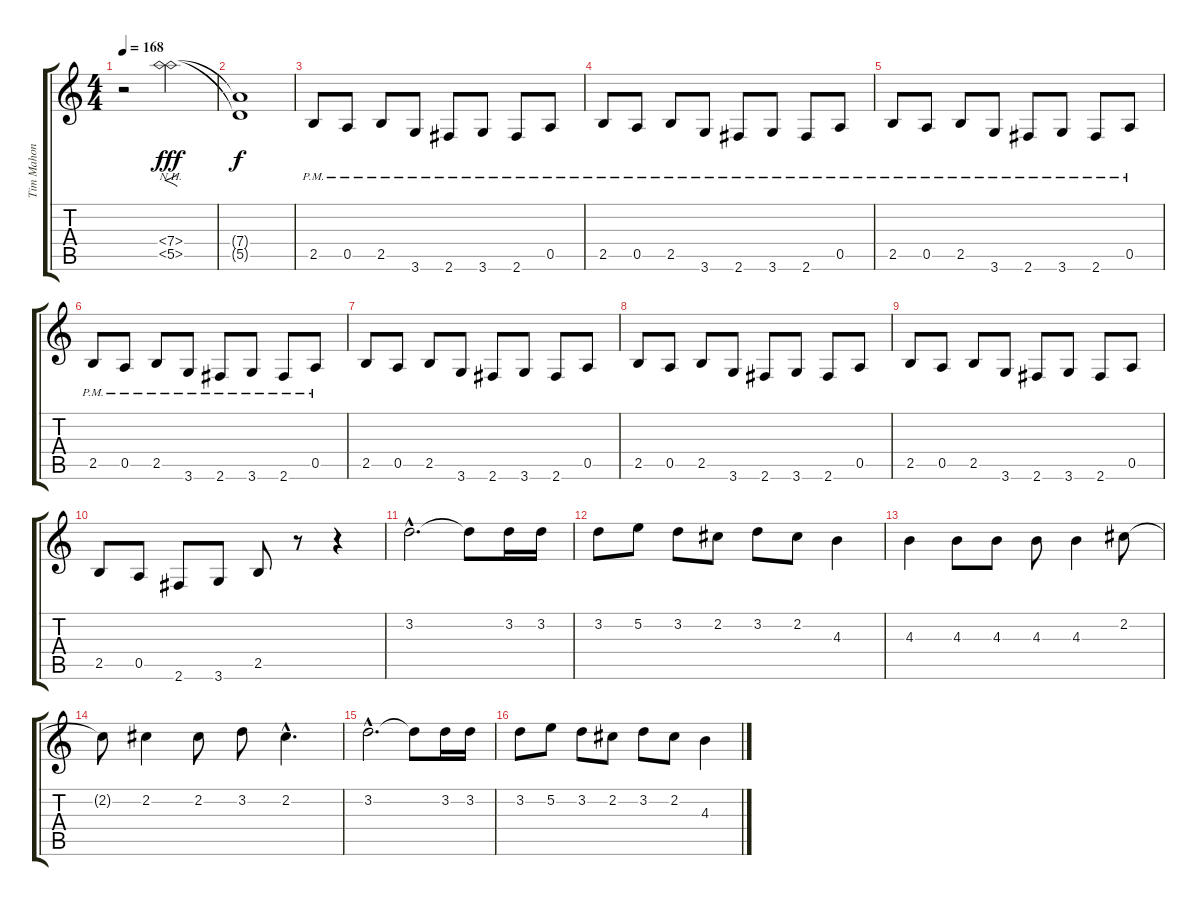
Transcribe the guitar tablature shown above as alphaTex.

\track (" Tim Mahoney" " Tim Mahon") {instrument distortionguitar}
\staff {score tabs}
\tuning (E4 B3 G3 D3 A2 E2) {hide}
\ts (4 4)
\tempo 168
\clef g2
\ks c
r.2{dy fff instrument distortionguitar} (7.4{nh} 5.5{nh}).2{f} |
(7.4{t} 5.5{t}).1{dy f} |
2.5{pm}.8{instrument distortionguitar} 0.5{pm}.8 2.5{pm}.8 3.6{pm}.8 2.6{pm}.8 3.6{pm}.8 2.6{pm}.8 0.5{pm}.8 |
2.5{pm}.8 0.5{pm}.8 2.5{pm}.8 3.6{pm}.8 2.6{pm}.8 3.6{pm}.8 2.6{pm}.8 0.5{pm}.8 |
2.5{pm}.8 0.5{pm}.8 2.5{pm}.8 3.6{pm}.8 2.6{pm}.8 3.6{pm}.8 2.6{pm}.8 0.5{pm}.8 |
2.5{pm}.8 0.5{pm}.8 2.5{pm}.8 3.6{pm}.8 2.6{pm}.8 3.6{pm}.8 2.6{pm}.8 0.5{pm}.8 |
2.5.8{instrument distortionguitar} 0.5.8 2.5.8 3.6.8 2.6.8 3.6.8 2.6.8 0.5.8 |
2.5.8 0.5.8 2.5.8 3.6.8 2.6.8 3.6.8 2.6.8 0.5.8 |
2.5.8 0.5.8 2.5.8 3.6.8 2.6.8 3.6.8 2.6.8 0.5.8 |
2.5.8 0.5.8 2.6.8 3.6.8 2.5.8 r.8 r.4 |
3.2{hac}.2{d} 3.2{t}.8 3.2.16 3.2.16 |
3.2.8 5.2.8 3.2.8 2.2.8 3.2.8 2.2.8 4.3.4 |
4.3.4 4.3.8 4.3.8 4.3.8 4.3.4 2.2.8 |
2.2{t}.8 2.2.4 2.2.8 3.2.8 2.2{hac}.4{d} |
3.2{hac}.2{d} 3.2{t}.8 3.2.16 3.2.16 |
3.2.8 5.2.8 3.2.8 2.2.8 3.2.8 2.2.8 4.3.4
